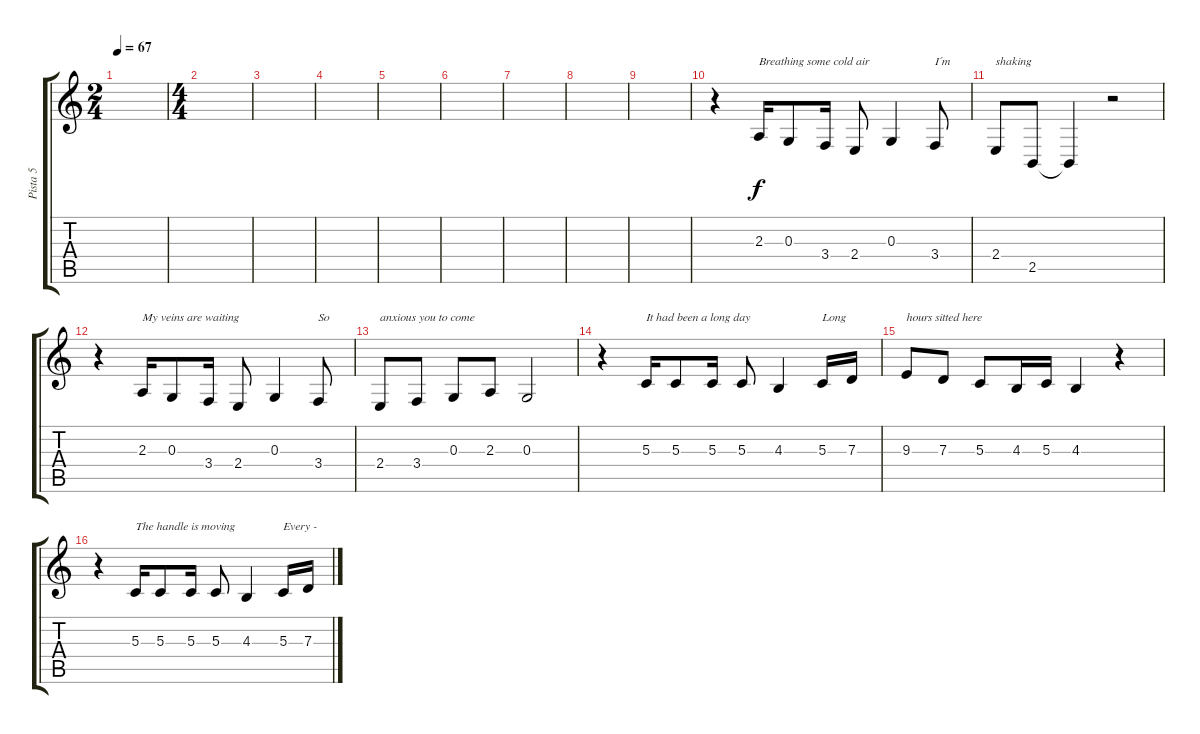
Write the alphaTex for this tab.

\track ("Pista 5" "Pista 5") {instrument oboe}
\staff {score tabs}
\tuning (E4 B3 G3 D3 A2 E2) {hide}
\ts (2 4)
\tempo 67
\clef g2
\ks c
|
\ts (4 4)
|
|
|
|
|
|
|
|
r.4 2.3.16{txt "Breathing some cold air"} 0.3.8 3.4.16 2.4.8 0.3.4 3.4.8{txt "I´m"} |
2.4.8{txt "shaking"} 2.5.8 2.5{t}.4 r.2 |
r.4 2.3.16{txt "My veins are waiting"} 0.3.8 3.4.16 2.4.8 0.3.4 3.4.8{txt "So"} |
2.4.8{txt "anxious you to come"} 3.4.8 0.3.8 2.3.8 0.3.2 |
r.4 5.3.16{txt "It had been a long day"} 5.3.8 5.3.16 5.3.8 4.3.4 5.3.16{txt "Long"} 7.3.16 |
9.3.8{txt "hours sitted here"} 7.3.8 5.3.8 4.3.16 5.3.16 4.3.4 r.4 |
r.4 5.3.16{txt "The handle is moving"} 5.3.8 5.3.16 5.3.8 4.3.4 5.3.16{txt "Every - "} 7.3.16
